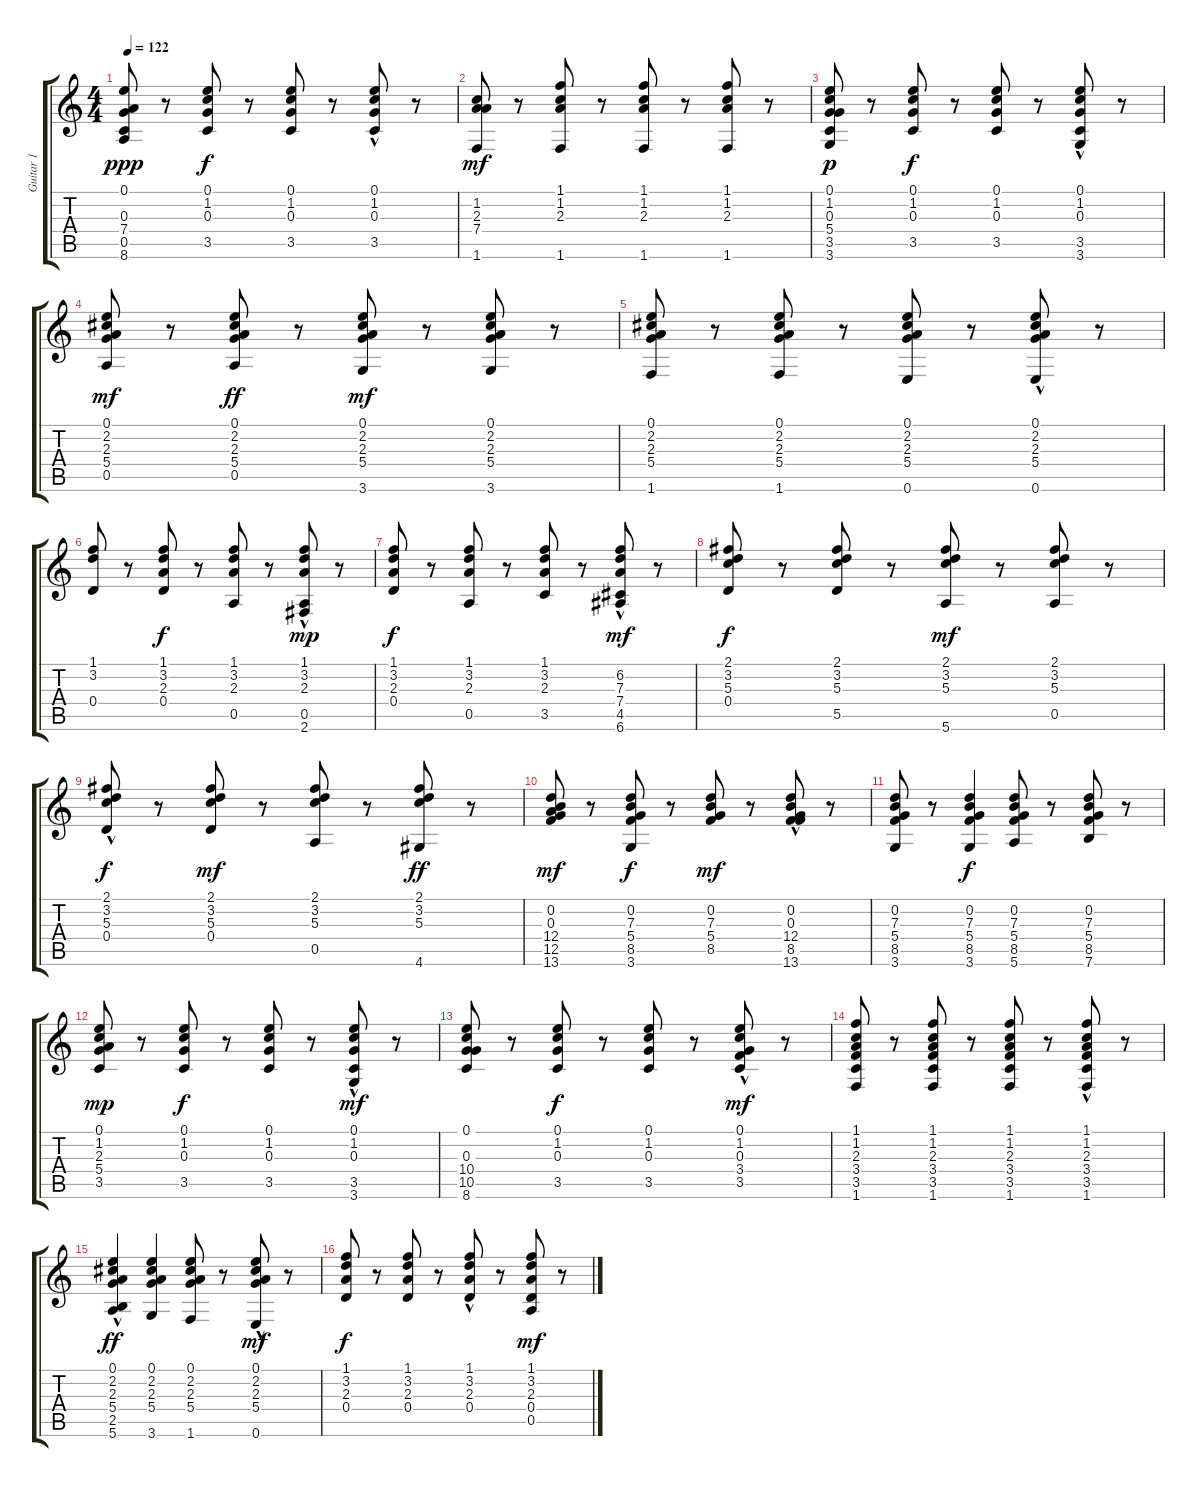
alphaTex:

\track ("Guitar 1" "Guitar 1") {instrument electricguitarclean}
\staff {score tabs}
\tuning (E4 B3 G3 D3 A2 E2) {hide}
\ts (4 4)
\tempo 122
\clef g2
\ks c
(0.1 0.3 7.4 0.5 8.6).8{dy ppp} r.8 (0.1 1.2 0.3 3.5).8{dy f} r.8 (0.1 1.2 0.3 3.5).8 r.8 (0.1{hac} 1.2 0.3 3.5).8 r.8 |
(1.2 2.3 7.4 1.6).8{dy mf} r.8 (1.1 1.2 2.3 1.6).8 r.8 (1.1 1.2 2.3 1.6).8 r.8 (1.1 1.2 2.3 1.6).8 r.8 |
(0.1 1.2 0.3 5.4 3.5 3.6).8{dy p} r.8 (0.1 1.2 0.3 3.5).8{dy f} r.8 (0.1 1.2 0.3 3.5).8 r.8 (0.1{hac} 1.2 0.3 3.5 3.6).8 r.8 |
(0.1 2.2 2.3 5.4 0.5).8{dy mf} r.8 (0.1 2.2 2.3 5.4 0.5).8{dy ff} r.8 (0.1 2.2 2.3 5.4 3.6).8{dy mf} r.8 (0.1 2.2 2.3 5.4 3.6).8 r.8 |
(0.1 2.2 2.3 5.4 1.6).8 r.8 (0.1 2.2 2.3 5.4 1.6).8 r.8 (0.1 2.2 2.3 5.4 0.6).8 r.8 (0.1{hac} 2.2{hac} 2.3 5.4 0.6).8 r.8 |
(1.1 3.2 0.4).8 r.8 (1.1 3.2 2.3 0.4).8{dy f} r.8 (1.1 3.2 2.3 0.5).8 r.8 (1.1{hac} 3.2 2.3 0.5 2.6).8{dy mp} r.8 |
(1.1 3.2 2.3 0.4).8{dy f} r.8 (1.1 3.2 2.3 0.5).8 r.8 (1.1 3.2 2.3 3.5).8 r.8 (6.2{hac} 7.3 7.4{hac} 4.5 6.6).8{dy mf} r.8 |
(2.1 3.2 5.3 0.4).8{dy f} r.8 (2.1 3.2 5.3 5.5).8 r.8 (2.1 3.2 5.3 5.6).8{dy mf} r.8 (2.1 3.2 5.3 0.5).8 r.8 |
(2.1 3.2{hac} 5.3{hac} 0.4).8{dy f} r.8 (2.1 3.2 5.3 0.4).8{dy mf} r.8 (2.1 3.2 5.3 0.5).8 r.8 (2.1 3.2 5.3 4.6).8{dy ff} r.8 |
(0.2 0.3 12.4 12.5 13.6).8{dy mf} r.8 (0.2 7.3 5.4 8.5 3.6).8{dy f} r.8 (0.2 7.3 5.4 8.5).8{dy mf} r.8 (0.2{hac} 0.3 12.4 8.5{hac} 13.6{hac}).8 r.8 |
(0.2 7.3 5.4 8.5 3.6).8 r.8 (0.2 7.3 5.4 8.5 3.6).4{dy f} (0.2 7.3 5.4 8.5 5.6).8 r.8 (0.2 7.3 5.4 8.5 7.6).8 r.8 |
(0.1 1.2 2.3 5.4 3.5).8{dy mp} r.8 (0.1 1.2 0.3 3.5).8{dy f} r.8 (0.1 1.2 0.3 3.5).8 r.8 (0.1 1.2 0.3{hac} 3.5 3.6).8{dy mf} r.8 |
(0.1 0.3 10.4 10.5 8.6).8 r.8 (0.1 1.2 0.3 3.5).8{dy f} r.8 (0.1 1.2 0.3 3.5).8 r.8 (0.1 1.2{hac} 0.3 3.4 3.5{hac}).8{dy mf} r.8 |
(1.1 1.2 2.3 3.4 3.5 1.6).8 r.8 (1.1 1.2 2.3 3.4 3.5 1.6).8 r.8 (1.1 1.2 2.3 3.4 3.5 1.6).8 r.8 (1.1 1.2 2.3{hac} 3.4 3.5 1.6).8 r.8 |
(0.1 2.2 2.3 5.4 2.5 5.6{hac}).4{dy ff} (0.1 2.2 2.3 5.4 3.6).4 (0.1 2.2 2.3 5.4 1.6).8 r.8 (0.1 2.2 2.3 5.4 0.6{hac}).8{dy mf} r.8 |
(1.1 3.2 2.3 0.4).8{dy f} r.8 (1.1 3.2 2.3 0.4).8 r.8 (1.1{hac} 3.2 2.3 0.4).8 r.8 (1.1 3.2 2.3 0.4 0.5).8{dy mf} r.8
